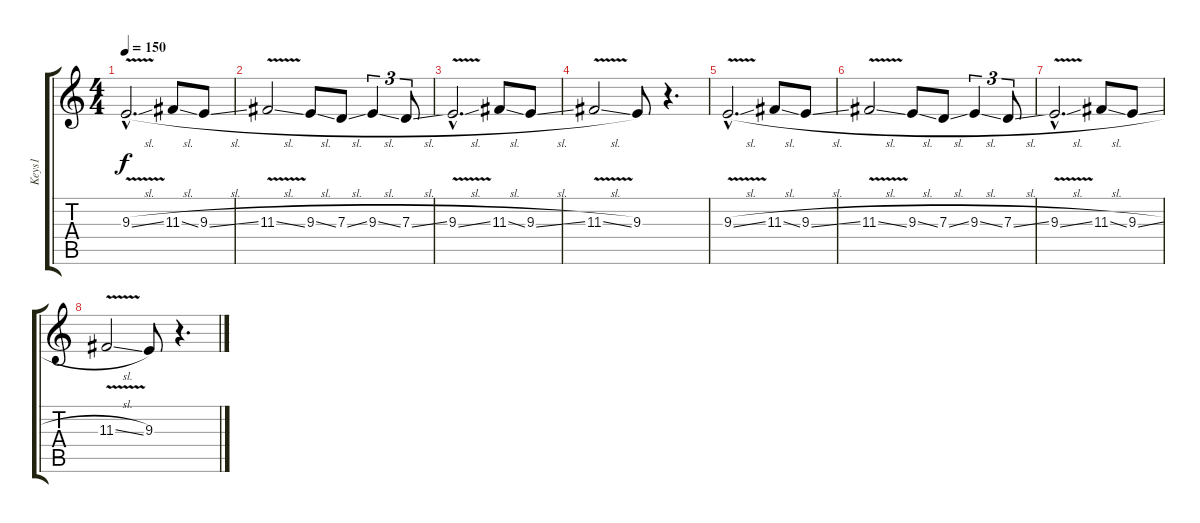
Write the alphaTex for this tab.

\track ("Keys1" "Keys1") {instrument lead1square}
\staff {score tabs}
\tuning (E4 B3 G3 D3 A2 E2) {hide}
\ts (4 4)
\tempo 150
\clef g2
\ks c
9.3{v sl hac}.2{d dy f instrument lead1square} 11.3{sl}.8 9.3{sl}.8 |
11.3{v sl}.2 9.3{sl}.8 7.3{sl}.8 9.3{sl}.4{tu (3 2)} 7.3{sl}.8{tu (3 2)} |
9.3{v sl hac}.2{d} 11.3{sl}.8 9.3{sl}.8 |
11.3{v sl}.2 9.3.8 r.4{d} |
9.3{v sl hac}.2{d} 11.3{sl}.8 9.3{sl}.8 |
11.3{v sl}.2 9.3{sl}.8 7.3{sl}.8 9.3{sl}.4{tu (3 2)} 7.3{sl}.8{tu (3 2)} |
9.3{v sl hac}.2{d} 11.3{sl}.8 9.3{sl}.8 |
11.3{v sl}.2 9.3.8 r.4{d}
